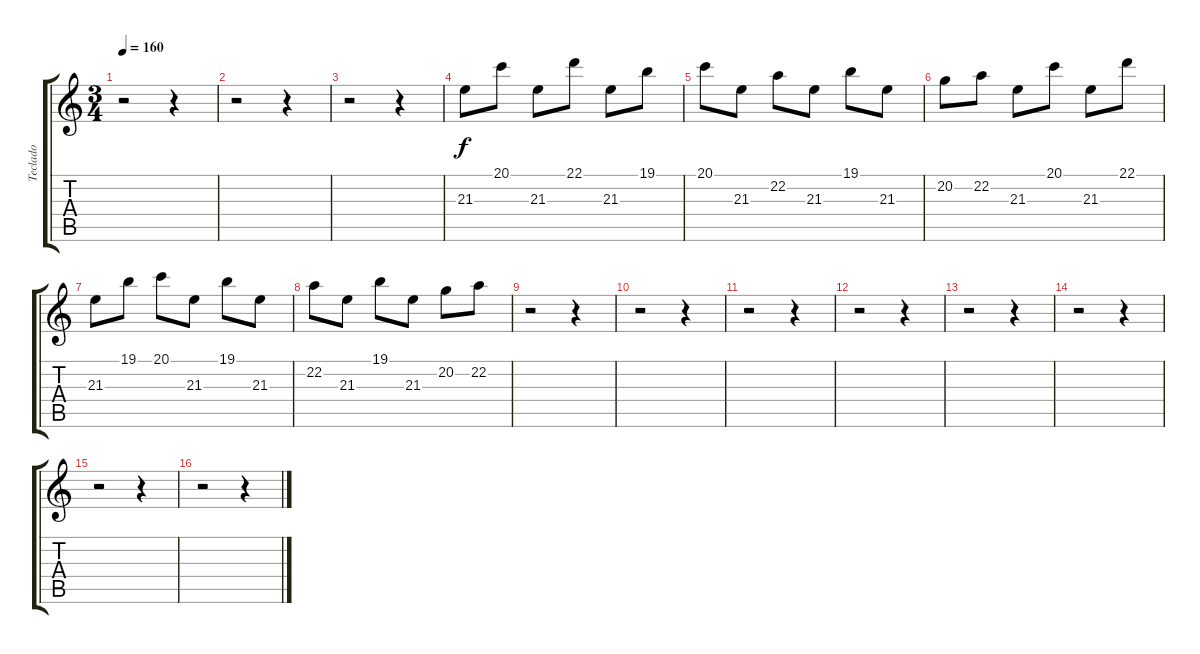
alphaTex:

\track ("Teclado" "Teclado") {instrument musicbox}
\staff {score tabs}
\tuning (E4 B3 G3 D3 A2 E2) {hide}
\ts (3 4)
\tempo 160
\clef g2
\ks c
r.2{dy f} r.4 |
r.2 r.4 |
r.2 r.4 |
21.3.8 20.1.8 21.3.8 22.1.8 21.3.8 19.1.8 |
20.1.8 21.3.8 22.2.8 21.3.8 19.1.8 21.3.8 |
20.2.8 22.2.8 21.3.8 20.1.8 21.3.8 22.1.8 |
21.3.8 19.1.8 20.1.8 21.3.8 19.1.8 21.3.8 |
22.2.8 21.3.8 19.1.8 21.3.8 20.2.8 22.2.8 |
r.2 r.4 |
r.2 r.4 |
r.2 r.4 |
r.2 r.4 |
r.2 r.4 |
r.2 r.4 |
r.2 r.4 |
r.2 r.4
